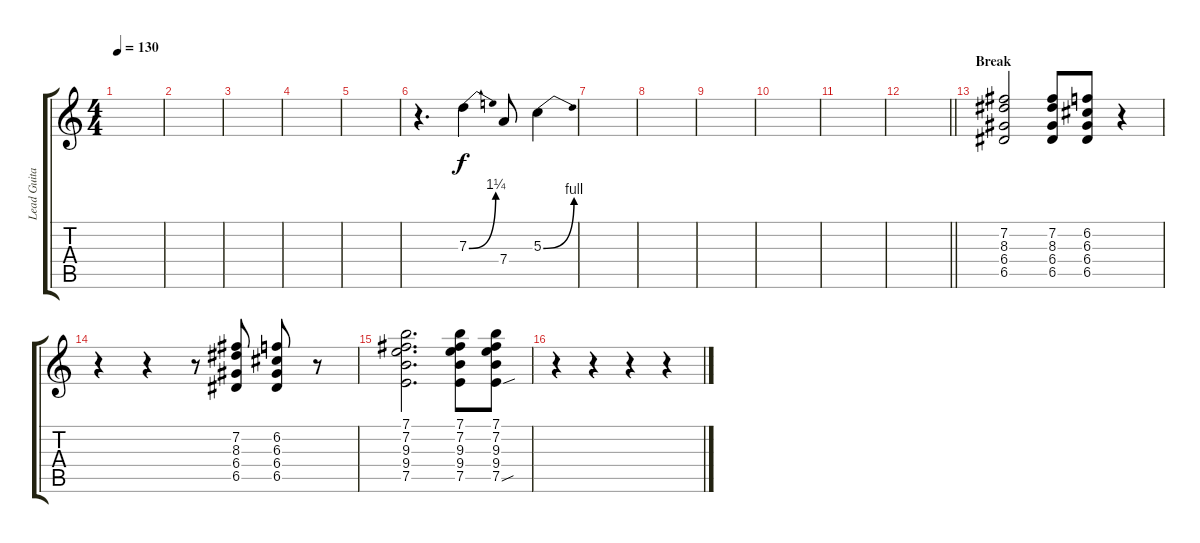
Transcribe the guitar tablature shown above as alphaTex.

\track ("Lead Guitar" "Lead Guita") {instrument distortionguitar}
\staff {score tabs}
\tuning (E4 B3 G3 D3 A2 E2) {hide}
\ts (4 4)
\tempo 130
\clef g2
\ks c
|
|
|
|
|
r.4{d} 7.3{be (bend 0 0 60 5)}.4 7.4.8 5.3{be (bend 0 0 60 4)}.4 |
|
|
|
|
|
\barLineRight lightlight
|
\section ("" "Break")
(7.2 8.3 6.4 6.5).2 (7.2 8.3 6.4 6.5).8 (6.2 6.3 6.4 6.5).8 r.4 |
r.4 r.4 r.8 (7.2 8.3 6.4 6.5).8 (6.2 6.3 6.4 6.5).8 r.8 |
(7.1 7.2 9.3 9.4 7.5).2{d} (7.1 7.2 9.3 9.4 7.5).8 (7.1 7.2 9.3 9.4 7.5{sou}).8 |
r.4 r.4 r.4 r.4
